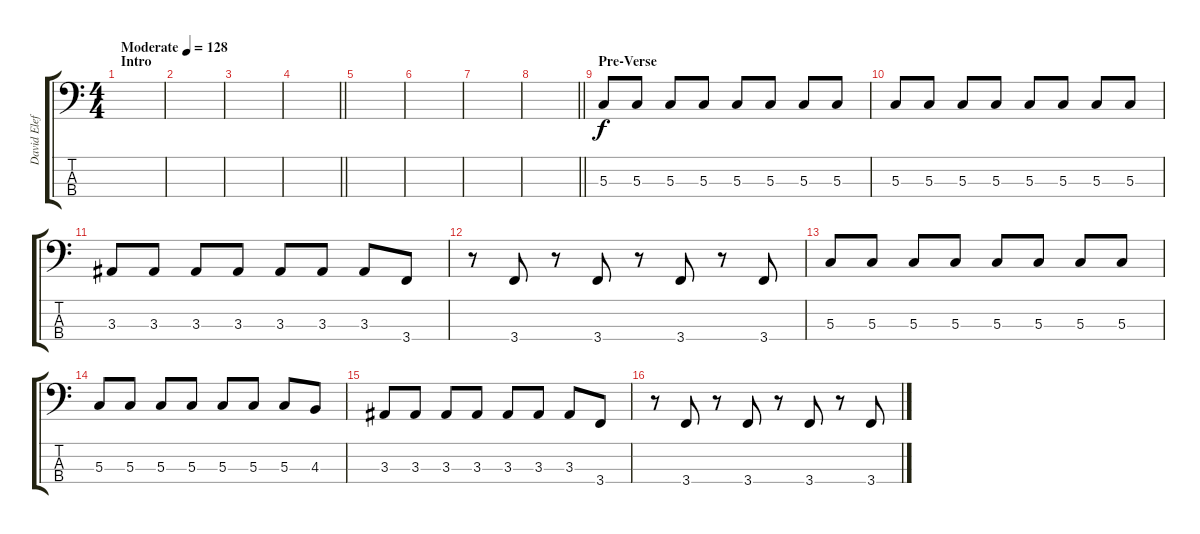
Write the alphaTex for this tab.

\track ("David Eleffson" "David Elef") {instrument electricbasspick}
\staff {score tabs}
\tuning (F2 C2 G1 D1) {hide}
\ts (4 4)
\section ("" "Intro")
\tempo (128 "Moderate")
\clef f4
\ks c
|
|
|
\barLineRight lightlight
|
|
|
|
\barLineRight lightlight
|
\section ("" "Pre-Verse")
5.3.8 5.3.8 5.3.8 5.3.8 5.3.8 5.3.8 5.3.8 5.3.8 |
5.3.8 5.3.8 5.3.8 5.3.8 5.3.8 5.3.8 5.3.8 5.3.8 |
3.3.8 3.3.8 3.3.8 3.3.8 3.3.8 3.3.8 3.3.8 3.4.8 |
r.8 3.4.8 r.8 3.4.8 r.8 3.4.8 r.8 3.4.8 |
5.3.8 5.3.8 5.3.8 5.3.8 5.3.8 5.3.8 5.3.8 5.3.8 |
5.3.8 5.3.8 5.3.8 5.3.8 5.3.8 5.3.8 5.3.8 4.3.8 |
3.3.8 3.3.8 3.3.8 3.3.8 3.3.8 3.3.8 3.3.8 3.4.8 |
r.8 3.4.8 r.8 3.4.8 r.8 3.4.8 r.8 3.4.8
